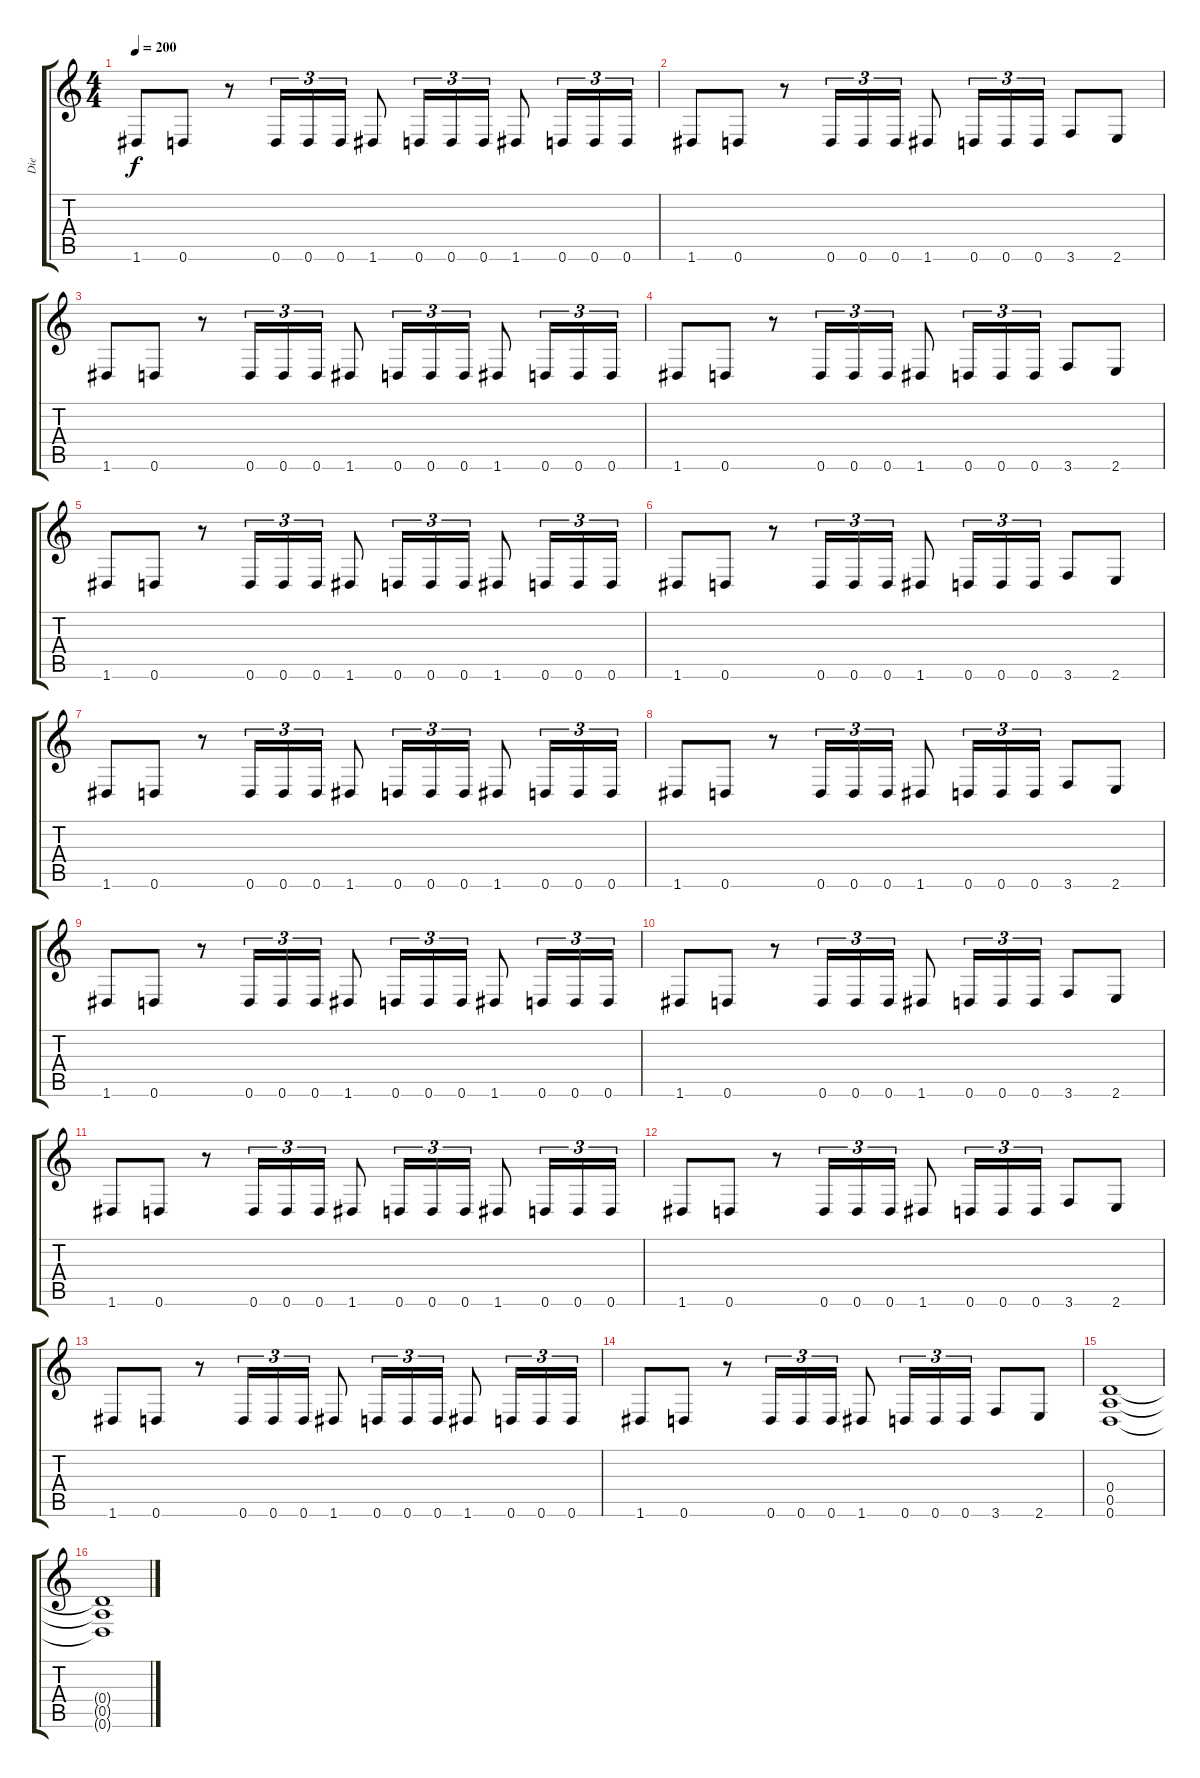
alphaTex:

\track ("Die" "Die") {instrument distortionguitar}
\staff {score tabs}
\tuning (E4 B3 G3 D3 A2 D2) {hide}
\ts (4 4)
\tempo 200
\clef g2
\ks c
1.6.8{dy f} 0.6.8 r.8 0.6.16{tu (3 2)} 0.6.16{tu (3 2)} 0.6.16{tu (3 2)} 1.6.8 0.6.16{tu (3 2)} 0.6.16{tu (3 2)} 0.6.16{tu (3 2)} 1.6.8 0.6.16{tu (3 2)} 0.6.16{tu (3 2)} 0.6.16{tu (3 2)} |
1.6.8 0.6.8 r.8 0.6.16{tu (3 2)} 0.6.16{tu (3 2)} 0.6.16{tu (3 2)} 1.6.8 0.6.16{tu (3 2)} 0.6.16{tu (3 2)} 0.6.16{tu (3 2)} 3.6.8 2.6.8 |
1.6.8 0.6.8 r.8 0.6.16{tu (3 2)} 0.6.16{tu (3 2)} 0.6.16{tu (3 2)} 1.6.8 0.6.16{tu (3 2)} 0.6.16{tu (3 2)} 0.6.16{tu (3 2)} 1.6.8 0.6.16{tu (3 2)} 0.6.16{tu (3 2)} 0.6.16{tu (3 2)} |
1.6.8 0.6.8 r.8 0.6.16{tu (3 2)} 0.6.16{tu (3 2)} 0.6.16{tu (3 2)} 1.6.8 0.6.16{tu (3 2)} 0.6.16{tu (3 2)} 0.6.16{tu (3 2)} 3.6.8 2.6.8 |
1.6.8 0.6.8 r.8 0.6.16{tu (3 2)} 0.6.16{tu (3 2)} 0.6.16{tu (3 2)} 1.6.8 0.6.16{tu (3 2)} 0.6.16{tu (3 2)} 0.6.16{tu (3 2)} 1.6.8 0.6.16{tu (3 2)} 0.6.16{tu (3 2)} 0.6.16{tu (3 2)} |
1.6.8 0.6.8 r.8 0.6.16{tu (3 2)} 0.6.16{tu (3 2)} 0.6.16{tu (3 2)} 1.6.8 0.6.16{tu (3 2)} 0.6.16{tu (3 2)} 0.6.16{tu (3 2)} 3.6.8 2.6.8 |
1.6.8 0.6.8 r.8 0.6.16{tu (3 2)} 0.6.16{tu (3 2)} 0.6.16{tu (3 2)} 1.6.8 0.6.16{tu (3 2)} 0.6.16{tu (3 2)} 0.6.16{tu (3 2)} 1.6.8 0.6.16{tu (3 2)} 0.6.16{tu (3 2)} 0.6.16{tu (3 2)} |
1.6.8 0.6.8 r.8 0.6.16{tu (3 2)} 0.6.16{tu (3 2)} 0.6.16{tu (3 2)} 1.6.8 0.6.16{tu (3 2)} 0.6.16{tu (3 2)} 0.6.16{tu (3 2)} 3.6.8 2.6.8 |
1.6.8 0.6.8 r.8 0.6.16{tu (3 2)} 0.6.16{tu (3 2)} 0.6.16{tu (3 2)} 1.6.8 0.6.16{tu (3 2)} 0.6.16{tu (3 2)} 0.6.16{tu (3 2)} 1.6.8 0.6.16{tu (3 2)} 0.6.16{tu (3 2)} 0.6.16{tu (3 2)} |
1.6.8 0.6.8 r.8 0.6.16{tu (3 2)} 0.6.16{tu (3 2)} 0.6.16{tu (3 2)} 1.6.8 0.6.16{tu (3 2)} 0.6.16{tu (3 2)} 0.6.16{tu (3 2)} 3.6.8 2.6.8 |
1.6.8 0.6.8 r.8 0.6.16{tu (3 2)} 0.6.16{tu (3 2)} 0.6.16{tu (3 2)} 1.6.8 0.6.16{tu (3 2)} 0.6.16{tu (3 2)} 0.6.16{tu (3 2)} 1.6.8 0.6.16{tu (3 2)} 0.6.16{tu (3 2)} 0.6.16{tu (3 2)} |
1.6.8 0.6.8 r.8 0.6.16{tu (3 2)} 0.6.16{tu (3 2)} 0.6.16{tu (3 2)} 1.6.8 0.6.16{tu (3 2)} 0.6.16{tu (3 2)} 0.6.16{tu (3 2)} 3.6.8 2.6.8 |
1.6.8 0.6.8 r.8 0.6.16{tu (3 2)} 0.6.16{tu (3 2)} 0.6.16{tu (3 2)} 1.6.8 0.6.16{tu (3 2)} 0.6.16{tu (3 2)} 0.6.16{tu (3 2)} 1.6.8 0.6.16{tu (3 2)} 0.6.16{tu (3 2)} 0.6.16{tu (3 2)} |
1.6.8 0.6.8 r.8 0.6.16{tu (3 2)} 0.6.16{tu (3 2)} 0.6.16{tu (3 2)} 1.6.8 0.6.16{tu (3 2)} 0.6.16{tu (3 2)} 0.6.16{tu (3 2)} 3.6.8 2.6.8 |
(0.4 0.5 0.6).1{volume 0} |
(0.4{t} 0.5{t} 0.6{t}).1
